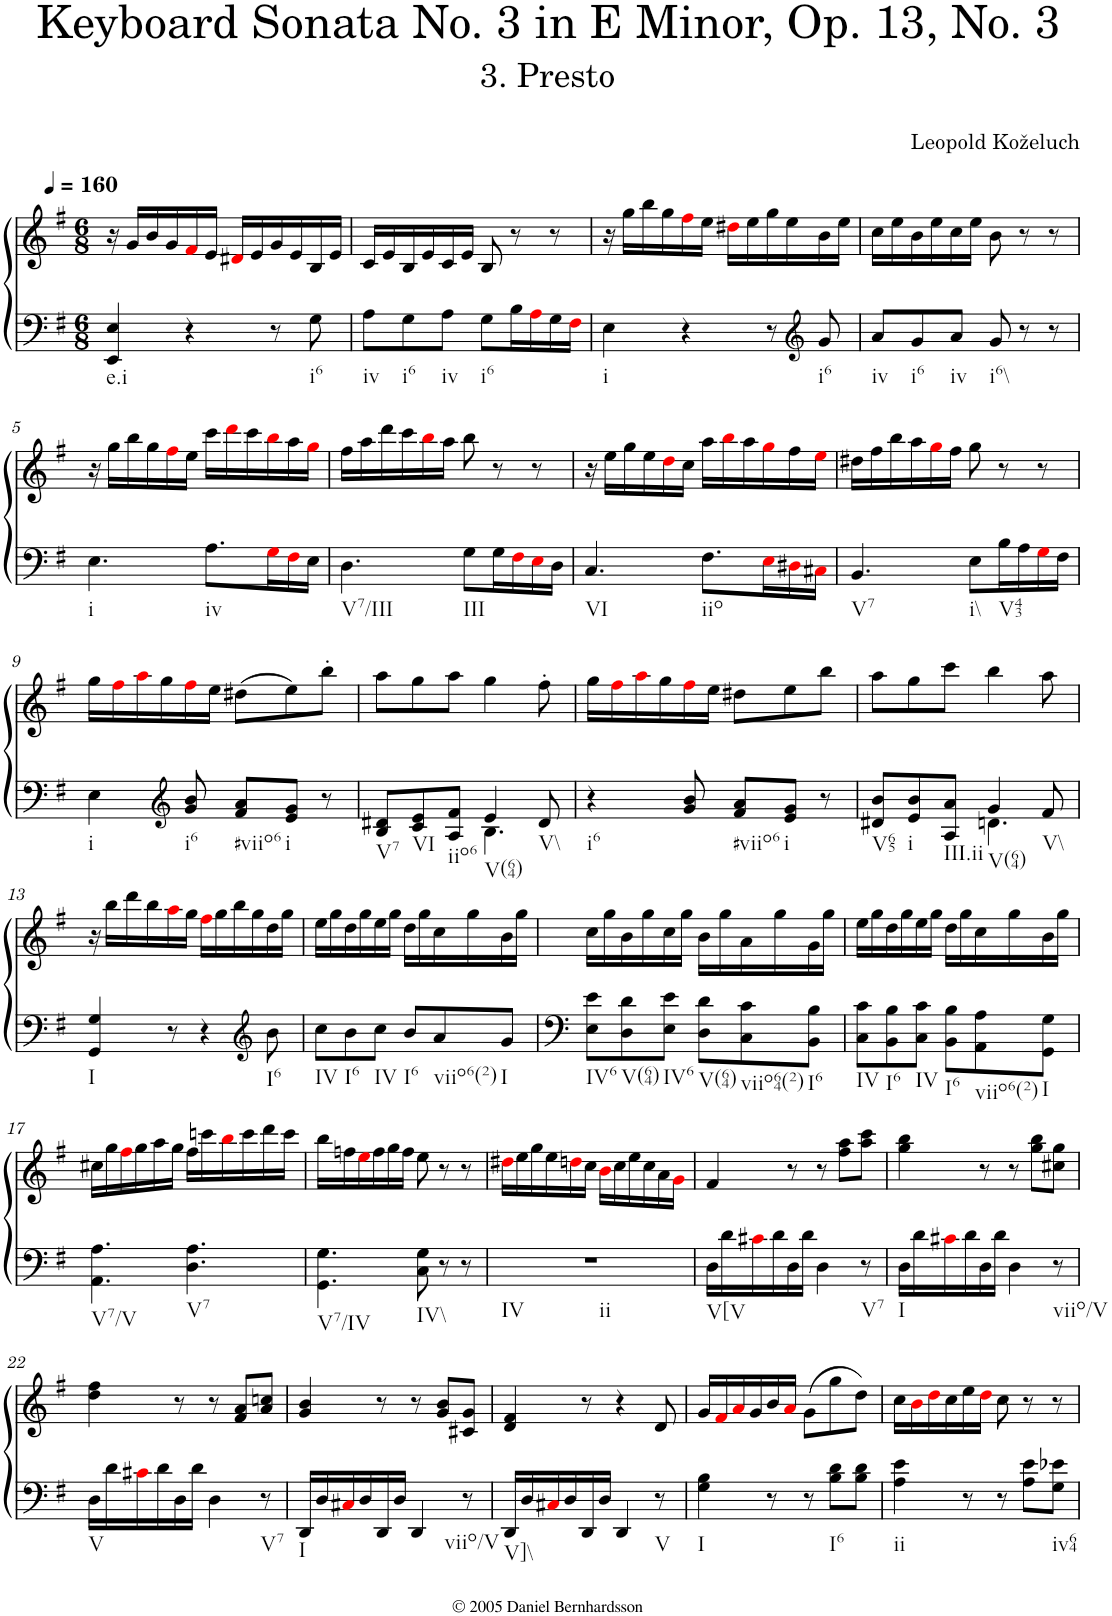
**kern	**kern
*part1	*part1
*staff2	*staff1
*I"Piano	*
*I'Pno.	*
*clefF4	*clefG2
*k[f#]	*k[f#]
*G:	*G:
*M6/8	*M6/8
*MM160	*MM160
=1	=1
!LO:TX:b:t=e.i	!
4EE/ 4E/	16r
.	16g/LL
.	16b/
.	16g/
4r	16f#i/
.	16e/JJ
.	16d#Xi/LL
.	16e/
8r	16g/
.	16e/
!LO:TX:b:t=i6	!
8G\	16B/
.	16e/JJ
=2	=2
!LO:TX:b:t=iv	!
8A\L	16c/LL
.	16e/
!LO:TX:b:t=i6	!
8G\	16B/
.	16e/
!LO:TX:b:t=iv	!
8A\J	16c/
.	16e/JJ
!LO:TX:b:t=i6	!
8G\L	8B/
16B\L	8r
16Ai\	.
16G\	8r
16F#i\JJ	.
=3	=3
!LO:TX:b:t=i	!
4E\	16r
.	16gg\LL
.	16bb\
.	16gg\
4r	16ff#i\
.	16ee\JJ
.	16dd#Xi\LL
.	16ee\
8r	16gg\
.	16ee\
*clefG2	*
!LO:TX:b:t=i6	!
8g/	16b\
.	16ee\JJ
=4	=4
!LO:TX:b:t=iv	!
8a/L	16cc\LL
.	16ee\
!LO:TX:b:t=i6	!
8g/	16b\
.	16ee\
!LO:TX:b:t=iv	!
8a/J	16cc\
.	16ee\JJ
!LO:TX:b:t=i6\\	!
8g/	8b\
8r	8r
8r	8r
!!LO:LB:g=z
=5	=5
!LO:TX:b:t=i	!
4.E\	16r
.	16gg\LL
.	16bb\
.	16gg\
.	16ff#i\
.	16ee\JJ
!LO:TX:b:t=iv	!
8.A\L	16ccc\LL
.	16dddi\
.	16ccc\
16Gi\L	16bbi\
16F#i\	16aa\
16E\JJ	16ggi\JJ
=6	=6
!LO:TX:b:t=V7/III	!
4.D\	16ff#\LL
.	16aa\
.	16ddd\
.	16ccc\
.	16bbi\
.	16aa\JJ
!LO:TX:b:t=III	!
8G\L	8bb\
16G\L	8r
16F#i\	.
16Ei\	8r
16D\JJ	.
=7	=7
!LO:TX:b:t=VI	!
4.C/	16r
.	16ee\LL
.	16gg\
.	16ee\
.	16ddi\
.	16cc\JJ
!LO:TX:b:t=iio	!
8.F#\L	16aa\LL
.	16bbi\
.	16aa\
16Ei\L	16ggi\
16D#Xi\	16ff#\
16C#Xi\JJ	16eei\JJ
=8	=8
!LO:TX:b:t=V7	!
4.BB/	16dd#X\LL
.	16ff#\
.	16bb\
.	16aa\
.	16ggi\
.	16ff#\JJ
!LO:TX:b:t=i\\	!
8E\L	8gg\
!LO:TX:b:t=V43	!
16B\L	8r
16A\	.
16Gi\	8r
16F#\JJ	.
!!LO:LB:g=z
=9	=9
!LO:TX:b:t=i	!
4E\	16gg\LL
.	16ff#i\
.	16aai\
.	16gg\
*clefG2	*
!LO:TX:b:t=i6	!
8g/ 8b/	16ff#i\
.	16ee\JJ
!LO:TX:b:t=#viio6	!
8f#/ 8a/L	(8dd#X\L
!LO:TX:b:t=i	!
8e/ 8g/J	8ee\)
8r	8bb'\J
=10	=10
*^	*
!LO:TX:b:t=V7	!	!
8B/ 8d#X/L	4.ryy	8aa\L
!LO:TX:b:t=VI	!	!
8c/ 8e/	.	8gg\
!LO:TX:b:t=iio6	!	!
8A/ 8f#/J	.	8aa\J
!LO:TX:b:t=V(64)	!	!
4e/	4.B\	4gg\
!LO:TX:b:t=V\\	!	!
8d#/	.	8ff#'\
*v	*v	*
=11	=11
!LO:TX:b:t=i6	!
4r	16gg\LL
.	16ff#i\
.	16aai\
.	16gg\
8g/ 8b/	16ff#i\
.	16ee\JJ
!LO:TX:b:t=#viio6	!
8f#/ 8a/L	8dd#X\L
!LO:TX:b:t=i	!
8e/ 8g/J	8ee\
8r	8bb\J
=12	=12
*^	*
!LO:TX:b:t=V65	!	!
8d#X/ 8b/L	4.ryy	8aa\L
!LO:TX:b:t=i	!	!
8e/ 8b/	.	8gg\
!LO:TX:b:t=III.ii	!	!
8A/ 8a/J	.	8ccc\J
!LO:TX:b:t=V(64)	!	!
4g/	4.dn\	4bb\
!LO:TX:b:t=V\\	!	!
8f#/	.	8aa\
*v	*v	*
!!LO:LB:g=z
=13	=13
!LO:TX:b:t=I	!
4GG/ 4G/	16r
.	16bb\LL
.	16ddd\
.	16bb\
8r	16aai\
.	16gg\JJ
4r	16ff#i\LL
.	16gg\
.	16bb\
.	16gg\
*clefG2	*
!LO:TX:b:t=I6	!
8b\	16dd\
.	16gg\JJ
=14	=14
!LO:TX:b:t=IV	!
8cc\L	16ee\LL
.	16gg\
!LO:TX:b:t=I6	!
8b\	16dd\
.	16gg\
!LO:TX:b:t=IV	!
8cc\J	16ee\
.	16gg\JJ
!LO:TX:b:t=I6	!
8b/L	16dd\LL
.	16gg\
!LO:TX:b:t=viio6(2)	!
8a/	16cc\
.	16gg\
!LO:TX:b:t=I	!
8g/J	16b\
.	16gg\JJ
=15	=15
!LO:TX:b:t=IV6	!
8E\ 8e\L	16cc\LL
.	16gg\
!LO:TX:b:t=V(64)	!
8D\ 8d\	16b\
.	16gg\
!LO:TX:b:t=IV6	!
8E\ 8e\J	16cc\
.	16gg\JJ
!LO:TX:b:t=V(64)	!
8D\ 8d\L	16b\LL
.	16gg\
!LO:TX:b:t=viio64(2)	!
8C\ 8c\	16a\
.	16gg\
!LO:TX:b:t=I6	!
8BB\ 8B\J	16g\
.	16gg\JJ
=16	=16
!LO:TX:b:t=IV	!
8C\ 8c\L	16ee\LL
.	16gg\
!LO:TX:b:t=I6	!
8BB\ 8B\	16dd\
.	16gg\
!LO:TX:b:t=IV	!
8C\ 8c\J	16ee\
.	16gg\JJ
!LO:TX:b:t=I6	!
8BB\ 8B\L	16dd\LL
.	16gg\
!LO:TX:b:t=viio6(2)	!
8AA\ 8A\	16cc\
.	16gg\
!LO:TX:b:t=I	!
8GG\ 8G\J	16b\
.	16gg\JJ
!!LO:LB:g=z
=17	=17
!LO:TX:b:t=V7/V	!
4.AA\ 4.A\	16cc#X\LL
.	16gg\
.	16ff#i\
.	16gg\
.	16aa\
.	16gg\JJ
!LO:TX:b:t=V7	!
4.D\ 4.A\	16ff#\LL
.	16cccn\
.	16bbi\
.	16ccc\
.	16ddd\
.	16ccc\JJ
=18	=18
!LO:TX:b:t=V7/IV	!
4.GG\ 4.G\	16bb\LL
.	16ffn\
.	16eei\
.	16ff\
.	16gg\
.	16ff\JJ
!LO:TX:b:t=IV\\	!
8C\ 8G\	8ee\
8r	8r
8r	8r
=19	=19
!LO:TX:b:t=IV	!
!LO:TX:b:t=ii	!
2.r	16dd#Xi\LL
.	16ee\
.	16gg\
.	16ee\
.	16ddni\
.	16cc\JJ
.	16bi\LL
.	16cc\
.	16ee\
.	16cc\
.	16a\
.	16gi\JJ
=20	=20
!LO:TX:b:t=V[V	!
16D\LL	4f#/
16d\	.
16c#Xi\	.
16d\	.
16D\	8r
16d\JJ	.
4D\	8r
.	8ff#\ 8aa\L
!LO:TX:b:t=V7	!
8r	8aa\ 8ccc\J
=21	=21
!LO:TX:b:t=I	!
16D\LL	4gg\ 4bb\
16d\	.
16c#Xi\	.
16d\	.
16D\	8r
16d\JJ	.
4D\	8r
.	8gg\ 8bb\L
!LO:TX:b:t=viio/V	!
8r	8cc#X\ 8gg\J
!!LO:LB:g=z
=22	=22
!LO:TX:b:t=V	!
16D\LL	4dd\ 4ff#\
16d\	.
16c#Xi\	.
16d\	.
16D\	8r
16d\JJ	.
4D\	8r
.	8f#/ 8a/L
!LO:TX:b:t=V7	!
8r	8a/ 8ccn/J
=23	=23
!LO:TX:b:t=I	!
16DD/LL	4g/ 4b/
16D/	.
16C#Xi/	.
16D/	.
16DD/	8r
16D/JJ	.
4DD/	8r
.	8g/ 8b/L
!LO:TX:b:t=viio/V	!
8r	8c#X/ 8g/J
=24	=24
!LO:TX:b:t=V]\\	!
16DD/LL	4d/ 4f#/
16D/	.
16C#Xi/	.
16D/	.
16DD/	8r
16D/JJ	.
4DD/	4r
!LO:TX:b:t=V	!
8r	8d/
=25	=25
!LO:TX:b:t=I	!
4G\ 4B\	16g/LL
.	16f#i/
.	16ai/
.	16g/
8r	16b/
.	16ai/JJ
8r	(8g\L
!LO:TX:b:t=I6	!
8B\ 8d\L	8gg\
8B\ 8d\J	8dd\J)
=26	=26
!LO:TX:b:t=ii	!
4A\ 4e\	16cc\LL
.	16bi\
.	16ddi\
.	16cc\
8r	16ee\
.	16ddi\JJ
8r	8cc\
8A\ 8e\L	8r
!LO:TX:b:t=iv64	!
8G\ 8e-X\J	8r
=	=
*-	*-
